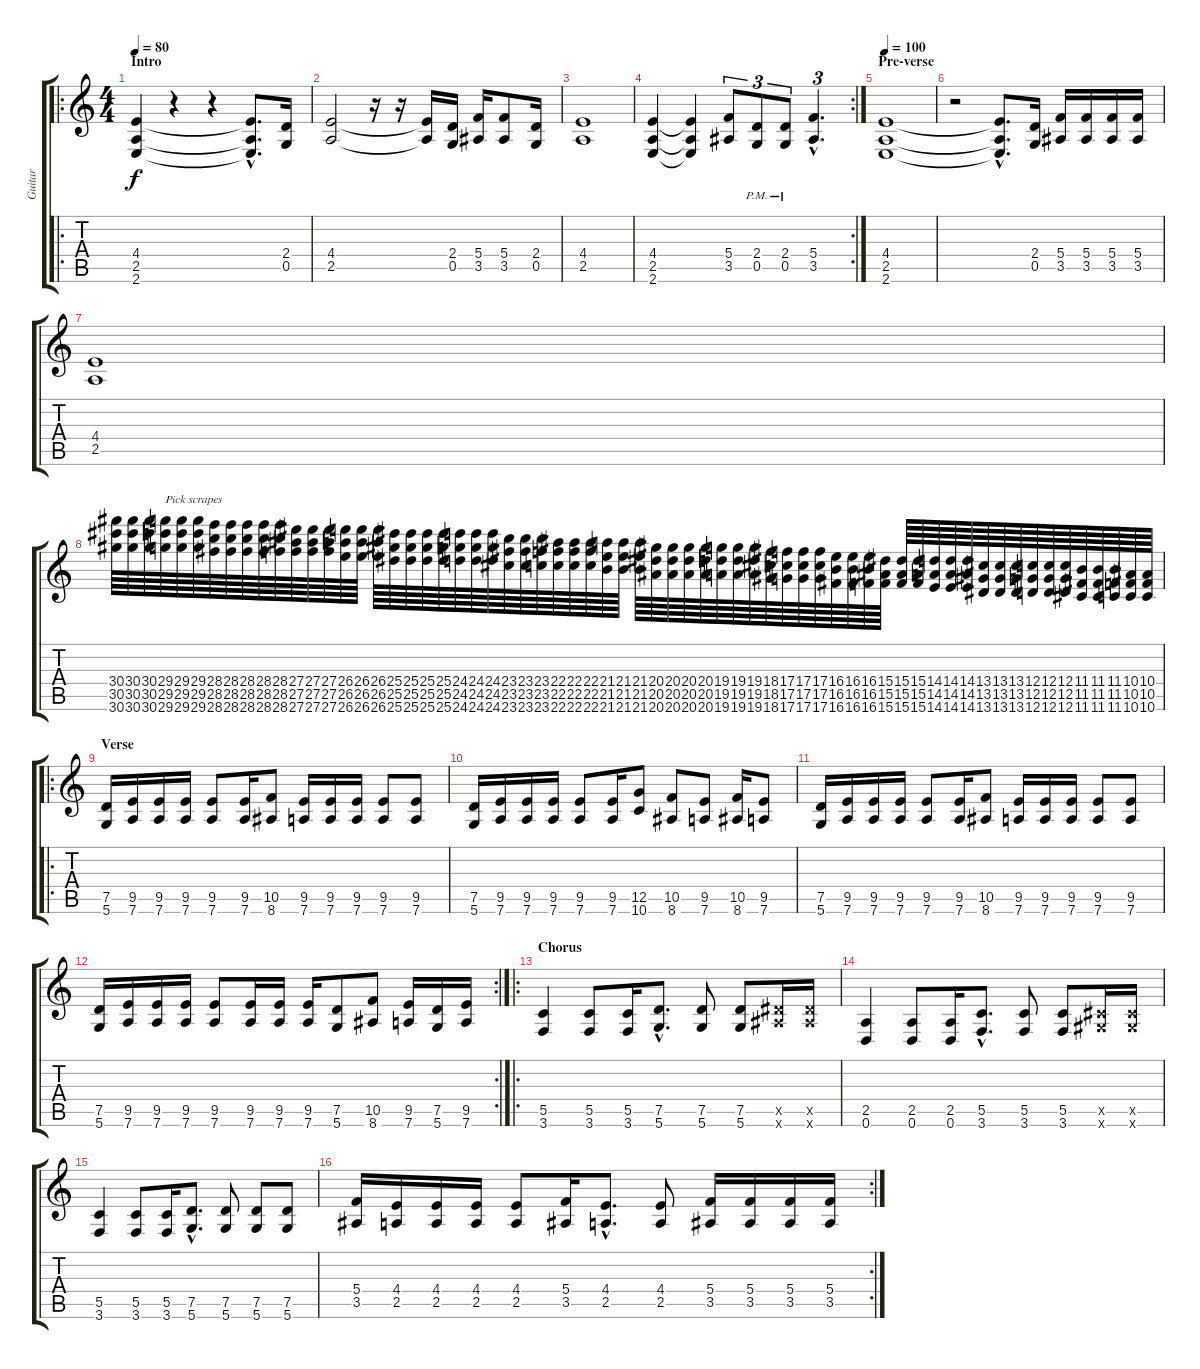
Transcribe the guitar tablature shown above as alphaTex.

\track ("Guitar" "Guitar") {instrument distortionguitar}
\staff {score tabs}
\tuning (D4 A3 F3 C3 G2 D2) {hide}
\ro
\ts (4 4)
\section ("" "Intro")
\tempo 80
\clef g2
\ks c
(4.4 2.5 2.6).4{dy f instrument distortionguitar} r.4 r.4 (4.4{hac t} 2.5{hac t} 2.6{hac t}).8{d} (2.4 0.5).16 |
(4.4 2.5).2 r.16 r.16 (4.4{t} 2.5{t}).16 (2.4 0.5).16 (5.4 3.5).16 (5.4 3.5).8 (2.4 0.5).16 |
(4.4 2.5).1 |
\rc 2
(4.4 2.5 2.6).4 (4.4{t} 2.5{t} 2.6{t}).4 (5.4 3.5).8{tu (3 2)} (2.4 0.5{pm}).8{tu (3 2)} (2.4 0.5{pm}).8{tu (3 2)} (5.4{hac} 3.5{hac}).4{d tu (3 2)} |
\section ("" "Pre-verse")
\tempo 100
(4.4 2.5 2.6).1 |
r.2 (4.4{hac t} 2.5{hac t} 2.6{hac t}).8{d} (2.4 0.5).16 (5.4 3.5).16 (5.4 3.5).16 (5.4 3.5).16 (5.4 3.5).16 |
(4.4 2.5).1 |
(30.4 30.5 30.6).64{instrument guitarfretnoise} (30.4 30.5 30.6).64 (30.4 30.5 30.6).64 (29.4 29.5 29.6).64{txt "Pick scrapes"} (29.4 29.5 29.6).64 (29.4 29.5 29.6).64 (28.4 28.5 28.6).64 (28.4 28.5 28.6).64 (28.4 28.5 28.6).64 (28.4 28.5 28.6).64 (28.4 28.5 28.6).64 (27.4 27.5 27.6).64 (27.4 27.5 27.6).64 (27.4 27.5 27.6).64 (26.4 26.5 26.6).64 (26.4 26.5 26.6).64 (26.4 26.5 26.6).64 (25.4 25.5 25.6).64 (25.4 25.5 25.6).64 (25.4 25.5 25.6).64 (25.4 25.5 25.6).64 (24.4 24.5 24.6).64 (24.4 24.5 24.6).64 (24.4 24.5 24.6).64 (23.4 23.5 23.6).64 (23.4 23.5 23.6).64 (23.4 23.5 23.6).64 (22.4 22.5 22.6).64 (22.4 22.5 22.6).64 (22.4 22.5 22.6).64 (21.4 21.5 21.6).64 (21.4 21.5 21.6).64 (21.4 21.5 21.6).64 (20.4 20.5 20.6).64 (20.4 20.5 20.6).64 (20.4 20.5 20.6).64 (20.4 20.5 20.6).64 (19.4 19.5 19.6).64 (19.4 19.5 19.6).64 (19.4 19.5 19.6).64 (18.4 18.5 18.6).64 (17.4 17.5 17.6).64 (17.4 17.5 17.6).64 (17.4 17.5 17.6).64 (16.4 16.5 16.6).64 (16.4 16.5 16.6).64 (16.4 16.5 16.6).64 (15.4 15.5 15.6).64 (15.4 15.5 15.6).64 (15.4 15.5 15.6).64 (14.4 14.5 14.6).64 (14.4 14.5 14.6).64 (14.4 14.5 14.6).64 (13.4 13.5 13.6).64 (13.4 13.5 13.6).64 (13.4 13.5 13.6).64 (12.4 12.5 12.6).64 (12.4 12.5 12.6).64 (12.4 12.5 12.6).64 (11.4 11.5 11.6).64 (11.4 11.5 11.6).64 (11.4 11.5 11.6).64 (10.4 10.5 10.6).64 (10.4 10.5 10.6).64 |
\ro
\section ("" "Verse")
(7.5 5.6).16{instrument distortionguitar} (9.5 7.6).16 (9.5 7.6).16 (9.5 7.6).16 (9.5 7.6).8 (9.5 7.6).16 (10.5 8.6).8 (9.5 7.6).16 (9.5 7.6).16 (9.5 7.6).16 (9.5 7.6).8 (9.5 7.6).8 |
(7.5 5.6).16 (9.5 7.6).16 (9.5 7.6).16 (9.5 7.6).16 (9.5 7.6).8 (9.5 7.6).16 (12.5 10.6).8 (10.5 8.6).8 (9.5 7.6).8 (10.5 8.6).16 (9.5 7.6).8 |
(7.5 5.6).16 (9.5 7.6).16 (9.5 7.6).16 (9.5 7.6).16 (9.5 7.6).8 (9.5 7.6).16 (10.5 8.6).8 (9.5 7.6).16 (9.5 7.6).16 (9.5 7.6).16 (9.5 7.6).8 (9.5 7.6).8 |
\rc 2
(7.5 5.6).16 (9.5 7.6).16 (9.5 7.6).16 (9.5 7.6).16 (9.5 7.6).8 (9.5 7.6).16 (9.5 7.6).16 (9.5 7.6).16 (7.5 5.6).8 (10.5 8.6).8 (9.5 7.6).16 (7.5 5.6).16 (9.5 7.6).16 |
\ro
\section ("" "Chorus")
(5.5 3.6).4 (5.5 3.6).8 (5.5 3.6).16 (7.5{hac} 5.6{hac}).8{d} (7.5 5.6).8 (7.5 5.6).8 (8.5{x} 8.6{x}).16 (8.5{x} 8.6{x}).16 |
(2.5 0.6).4 (2.5 0.6).8 (2.5 0.6).16 (5.5{hac} 3.6{hac}).8{d} (5.5 3.6).8 (5.5 3.6).8 (6.5{x} 6.6{x}).16 (6.5{x} 6.6{x}).16 |
(5.5 3.6).4 (5.5 3.6).8 (5.5 3.6).16 (7.5{hac} 5.6{hac}).8{d} (7.5 5.6).8 (7.5 5.6).8 (7.5 5.6).8 |
\rc 2
(5.4 3.5).16 (4.4 2.5).16 (4.4 2.5).16 (4.4 2.5).16 (4.4 2.5).8 (5.4 3.5).16 (4.4{hac} 2.5{hac}).8{d} (4.4 2.5).8 (5.4 3.5).16 (5.4 3.5).16 (5.4 3.5).16 (5.4 3.5).16
